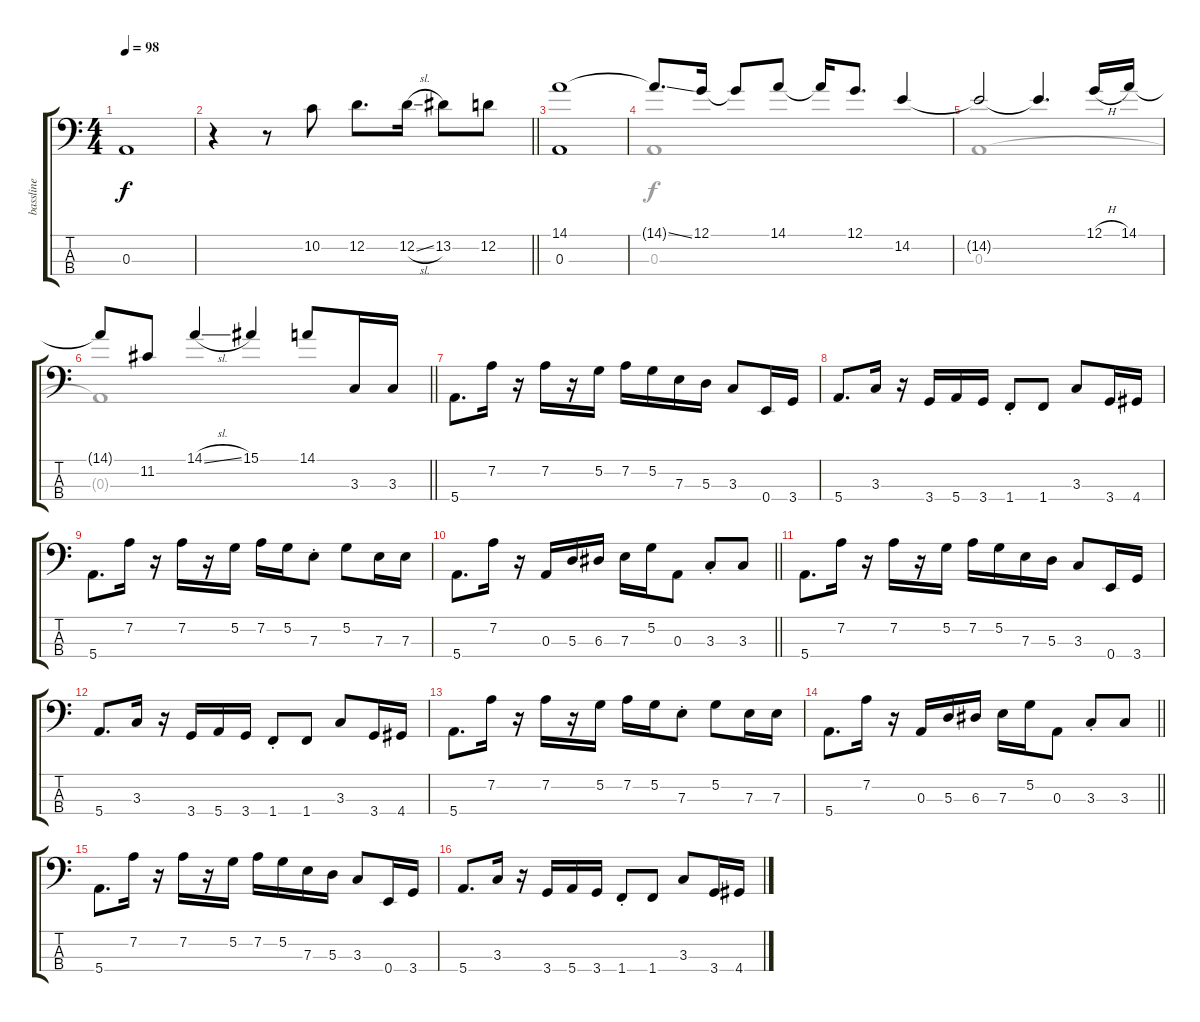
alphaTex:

\track ("bassline" "bassline") {instrument electricbassfinger}
\staff {score tabs}
\tuning (G2 D2 A1 E1) {hide}
\voice
\ts (4 4)
\tempo 98
\clef f4
\ks c
0.3{t}.1{dy f} |
\barLineRight lightlight
r.4 r.8 10.2.8 12.2.8{d} 12.2{sl}.16 13.2.8 12.2.8 |
(14.1 0.3).1 |
14.1{ss t}.8{d} 12.1.16 12.1{t}.8 14.1.8 14.1{t}.16 12.1.8{d} 14.2.4 |
14.2{t}.2 14.2{t}.4{d} 12.1{h}.16 14.1.16 |
\barLineRight lightlight
14.1{t}.8 11.2.8 14.1{sl}.4 15.1.4 14.1.8 3.3.16 3.3.16 |
5.4.8{d} 7.2.16 r.16 7.2.16 r.16 5.2.16 7.2.16 5.2.16 7.3.16 5.3.16 3.3.8 0.4.16 3.4.16 |
5.4.8{d} 3.3.16 r.16 3.4.16 5.4.16 3.4.16 1.4{st}.8 1.4.8 3.3.8 3.4.16 4.4.16 |
5.4.8{d} 7.2.16 r.16 7.2.16 r.16 5.2.16 7.2.16 5.2.16 7.3{st}.8 5.2.8 7.3.16 7.3.16 |
\barLineRight lightlight
5.4.8{d} 7.2.16 r.16 0.3.16 5.3.16 6.3.16 7.3.16 5.2.16 0.3.8 3.3{st}.8 3.3.8 |
5.4.8{d} 7.2.16 r.16 7.2.16 r.16 5.2.16 7.2.16 5.2.16 7.3.16 5.3.16 3.3.8 0.4.16 3.4.16 |
5.4.8{d} 3.3.16 r.16 3.4.16 5.4.16 3.4.16 1.4{st}.8 1.4.8 3.3.8 3.4.16 4.4.16 |
5.4.8{d} 7.2.16 r.16 7.2.16 r.16 5.2.16 7.2.16 5.2.16 7.3{st}.8 5.2.8 7.3.16 7.3.16 |
\barLineRight lightlight
5.4.8{d} 7.2.16 r.16 0.3.16 5.3.16 6.3.16 7.3.16 5.2.16 0.3.8 3.3{st}.8 3.3.8 |
5.4.8{d} 7.2.16 r.16 7.2.16 r.16 5.2.16 7.2.16 5.2.16 7.3.16 5.3.16 3.3.8 0.4.16 3.4.16 |
5.4.8{d} 3.3.16 r.16 3.4.16 5.4.16 3.4.16 1.4{st}.8 1.4.8 3.3.8 3.4.16 4.4.16
\voice
\clef f4
\ottava regular
\simile none
\ks c
|
\barLineRight lightlight
|
|
0.3.1 |
0.3.1 |
\barLineRight lightlight
0.3{t}.1 |
|
|
|
\barLineRight lightlight
|
|
|
|
\barLineRight lightlight
|
|
